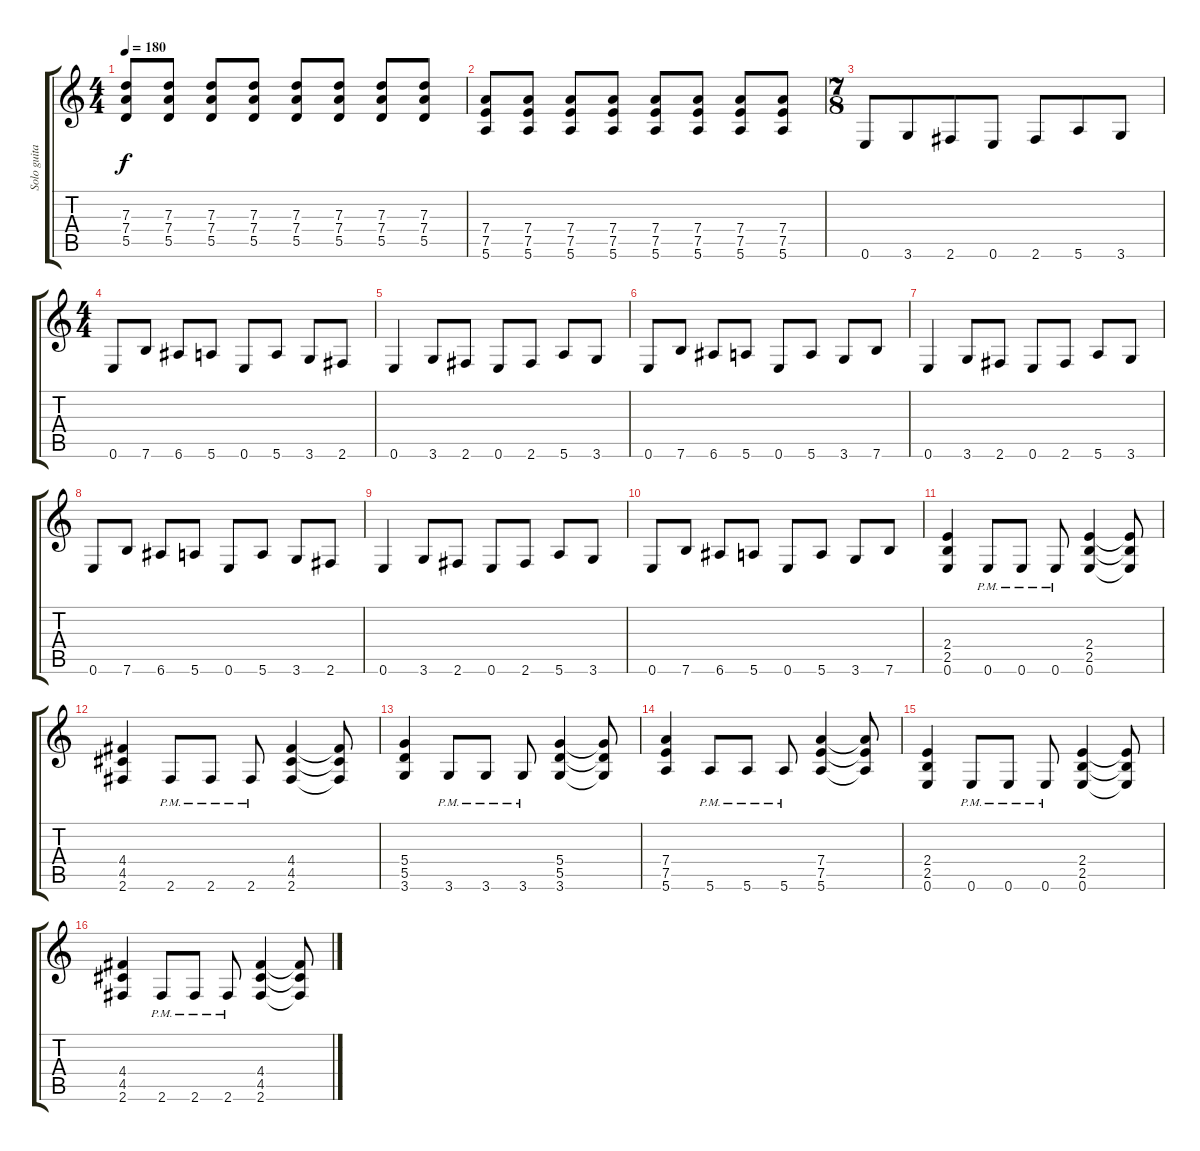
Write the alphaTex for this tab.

\track ("Solo guitar" "Solo guita") {instrument overdrivenguitar}
\staff {score tabs}
\tuning (E4 B3 G3 D3 A2 E2) {hide}
\ts (4 4)
\tempo 180
\clef g2
\ks c
(7.3 7.4 5.5).8{dy f} (7.3 7.4 5.5).8 (7.3 7.4 5.5).8 (7.3 7.4 5.5).8 (7.3 7.4 5.5).8 (7.3 7.4 5.5).8 (7.3 7.4 5.5).8 (7.3 7.4 5.5).8 |
(7.4 7.5 5.6).8 (7.4 7.5 5.6).8 (7.4 7.5 5.6).8 (7.4 7.5 5.6).8 (7.4 7.5 5.6).8 (7.4 7.5 5.6).8 (7.4 7.5 5.6).8 (7.4 7.5 5.6).8 |
\ts (7 8)
0.6.8 3.6.8 2.6.8 0.6.8 2.6.8 5.6.8 3.6.8 |
\ts (4 4)
0.6.8 7.6.8 6.6.8 5.6.8 0.6.8 5.6.8 3.6.8 2.6.8 |
0.6.4 3.6.8 2.6.8 0.6.8 2.6.8 5.6.8 3.6.8 |
0.6.8 7.6.8 6.6.8 5.6.8 0.6.8 5.6.8 3.6.8 7.6.8 |
0.6.4 3.6.8 2.6.8 0.6.8 2.6.8 5.6.8 3.6.8 |
0.6.8 7.6.8 6.6.8 5.6.8 0.6.8 5.6.8 3.6.8 2.6.8 |
0.6.4 3.6.8 2.6.8 0.6.8 2.6.8 5.6.8 3.6.8 |
0.6.8 7.6.8 6.6.8 5.6.8 0.6.8 5.6.8 3.6.8 7.6.8 |
(2.4 2.5 0.6).4 0.6{pm}.8 0.6{pm}.8 0.6{pm}.8 (2.4 2.5 0.6).4 (2.4{t} 2.5{t} 0.6{t}).8 |
(4.4 4.5 2.6).4 2.6{pm}.8 2.6{pm}.8 2.6{pm}.8 (4.4 4.5 2.6).4 (4.4{t} 4.5{t} 2.6{t}).8 |
(5.4 5.5 3.6).4 3.6{pm}.8 3.6{pm}.8 3.6{pm}.8 (5.4 5.5 3.6).4 (5.4{t} 5.5{t} 3.6{t}).8 |
(7.4 7.5 5.6).4 5.6{pm}.8 5.6{pm}.8 5.6{pm}.8 (7.4 7.5 5.6).4 (7.4{t} 7.5{t} 5.6{t}).8 |
(2.4 2.5 0.6).4 0.6{pm}.8 0.6{pm}.8 0.6{pm}.8 (2.4 2.5 0.6).4 (2.4{t} 2.5{t} 0.6{t}).8 |
(4.4 4.5 2.6).4 2.6{pm}.8 2.6{pm}.8 2.6{pm}.8 (4.4 4.5 2.6).4 (4.4{t} 4.5{t} 2.6{t}).8
